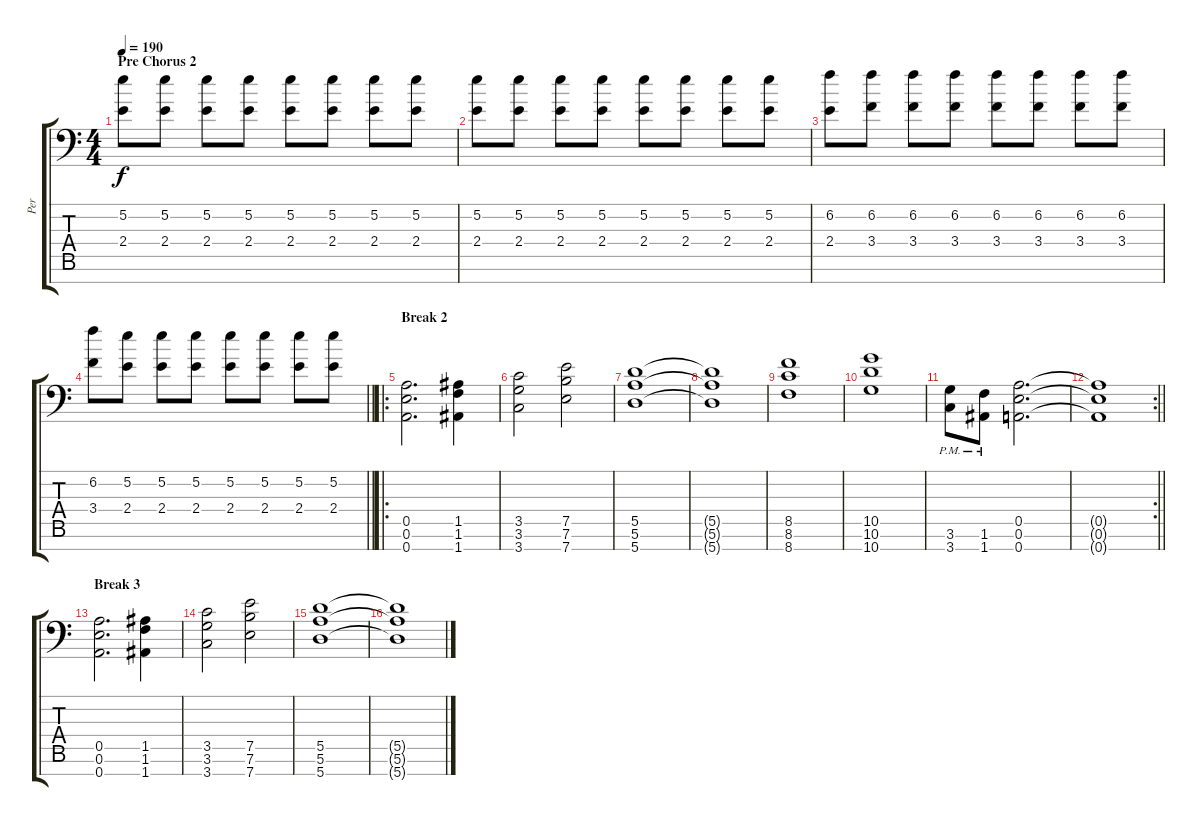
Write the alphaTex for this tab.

\track ("Per " "Per ") {instrument distortionguitar}
\staff {score tabs}
\tuning (E4 B3 G3 D3 A2 E2 A1) {hide}
\ts (4 4)
\section ("" "Pre Chorus 2")
\tempo 190
\clef f4
\ks c
(5.2 2.4).8{dy f} (5.2 2.4).8 (5.2 2.4).8 (5.2 2.4).8 (5.2 2.4).8 (5.2 2.4).8 (5.2 2.4).8 (5.2 2.4).8 |
(5.2 2.4).8 (5.2 2.4).8 (5.2 2.4).8 (5.2 2.4).8 (5.2 2.4).8 (5.2 2.4).8 (5.2 2.4).8 (5.2 2.4).8 |
(6.2 2.4).8 (6.2 3.4).8 (6.2 3.4).8 (6.2 3.4).8 (6.2 3.4).8 (6.2 3.4).8 (6.2 3.4).8 (6.2 3.4).8 |
\barLineRight lightlight
(6.2 3.4).8 (5.2 2.4).8 (5.2 2.4).8 (5.2 2.4).8 (5.2 2.4).8 (5.2 2.4).8 (5.2 2.4).8 (5.2 2.4).8 |
\ro
\section ("" "Break 2")
(0.5 0.6 0.7).2{d} (1.5 1.6 1.7).4 |
(3.5 3.6 3.7).2 (7.5 7.6 7.7).2 |
(5.5 5.6 5.7).1 |
(5.5{t} 5.6{t} 5.7{t}).1 |
(8.5 8.6 8.7).1 |
(10.5 10.6 10.7).1 |
(3.6{pm} 3.7{pm}).8 (1.6{pm} 1.7{pm}).8 (0.5 0.6 0.7).2{d} |
\rc 2
\barLineRight lightlight
(0.5{t} 0.6{t} 0.7{t}).1 |
\section ("" "Break 3")
(0.5 0.6 0.7).2{d} (1.5 1.6 1.7).4 |
(3.5 3.6 3.7).2 (7.5 7.6 7.7).2 |
(5.5 5.6 5.7).1 |
(5.5{t} 5.6{t} 5.7{t}).1
